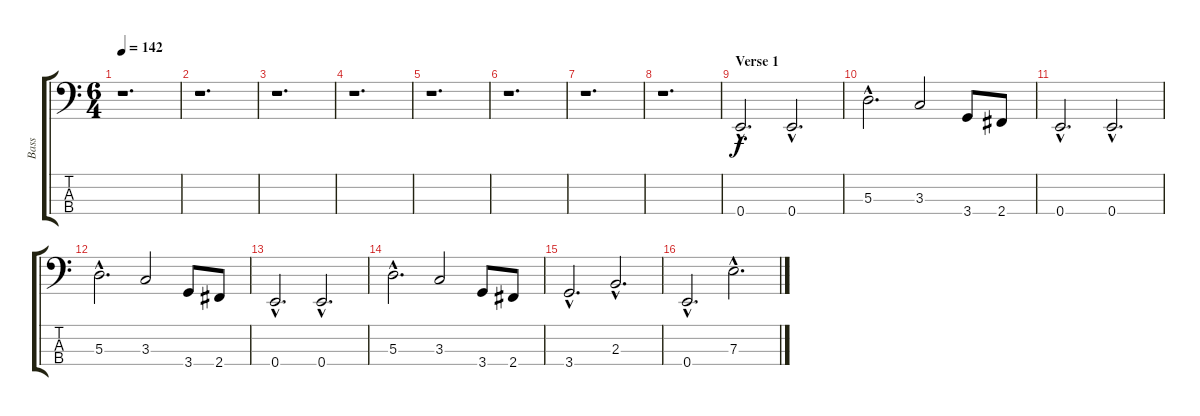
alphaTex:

\track ("Bass" "Bass") {instrument electricbassfinger}
\staff {score tabs}
\tuning (G2 D2 A1 E1) {hide}
\ts (6 4)
\tempo 142
\clef f4
\ks c
r.1{d dy f} |
r.1{d} |
r.1{d} |
r.1{d} |
r.1{d} |
r.1{d} |
r.1{d} |
r.1{d} |
\section ("" "Verse 1")
0.4{hac}.2{d} 0.4{hac}.2{d} |
5.3{hac}.2{d} 3.3.2 3.4.8 2.4.8 |
0.4{hac}.2{d} 0.4{hac}.2{d} |
5.3{hac}.2{d} 3.3.2 3.4.8 2.4.8 |
0.4{hac}.2{d} 0.4{hac}.2{d} |
5.3{hac}.2{d} 3.3.2 3.4.8 2.4.8 |
3.4{hac}.2{d} 2.3{hac}.2{d} |
0.4{hac}.2{d} 7.3{hac}.2{d}
